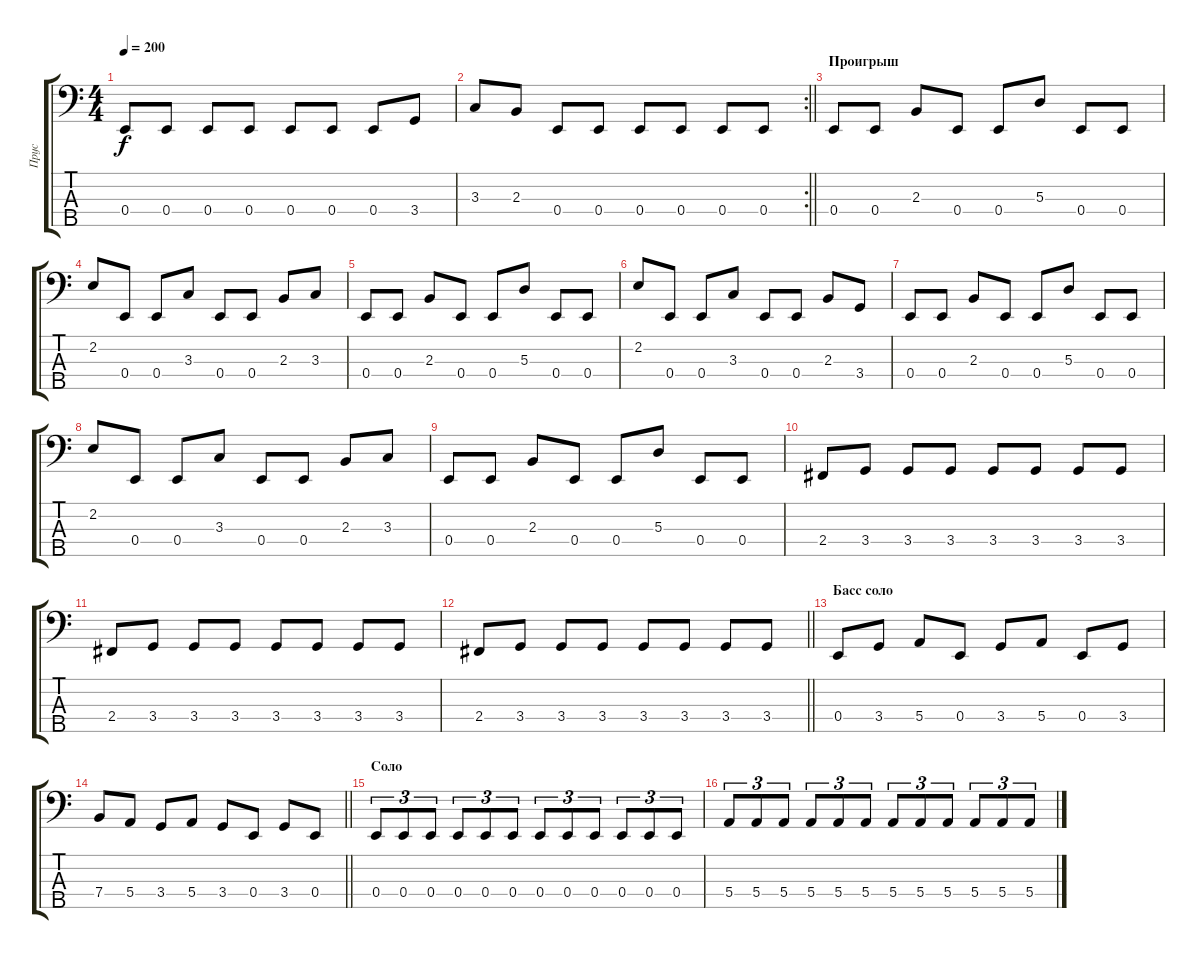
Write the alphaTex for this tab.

\track ("Прус" "Прус") {instrument electricbassfinger}
\staff {score tabs}
\tuning (G2 D2 A1 E1 B0) {hide}
\ts (4 4)
\tempo 200
\clef f4
\ks c
0.4.8{dy f} 0.4.8 0.4.8 0.4.8 0.4.8 0.4.8 0.4.8 3.4.8 |
\rc 2
\barLineRight lightlight
3.3.8 2.3.8 0.4.8 0.4.8 0.4.8 0.4.8 0.4.8 0.4.8 |
\section ("" "Проигрыш")
0.4.8 0.4.8 2.3.8 0.4.8 0.4.8 5.3.8 0.4.8 0.4.8 |
2.2.8 0.4.8 0.4.8 3.3.8 0.4.8 0.4.8 2.3.8 3.3.8 |
0.4.8 0.4.8 2.3.8 0.4.8 0.4.8 5.3.8 0.4.8 0.4.8 |
2.2.8 0.4.8 0.4.8 3.3.8 0.4.8 0.4.8 2.3.8 3.4.8 |
0.4.8 0.4.8 2.3.8 0.4.8 0.4.8 5.3.8 0.4.8 0.4.8 |
2.2.8 0.4.8 0.4.8 3.3.8 0.4.8 0.4.8 2.3.8 3.3.8 |
0.4.8 0.4.8 2.3.8 0.4.8 0.4.8 5.3.8 0.4.8 0.4.8 |
2.4.8 3.4.8 3.4.8 3.4.8 3.4.8 3.4.8 3.4.8 3.4.8 |
2.4.8 3.4.8 3.4.8 3.4.8 3.4.8 3.4.8 3.4.8 3.4.8 |
\barLineRight lightlight
2.4.8 3.4.8 3.4.8 3.4.8 3.4.8 3.4.8 3.4.8 3.4.8 |
\section ("" "Басс соло")
0.4.8 3.4.8 5.4.8 0.4.8 3.4.8 5.4.8 0.4.8 3.4.8 |
\barLineRight lightlight
7.4.8 5.4.8 3.4.8 5.4.8 3.4.8 0.4.8 3.4.8 0.4.8 |
\section ("" "Соло")
0.4.8{tu (3 2)} 0.4.8{tu (3 2)} 0.4.8{tu (3 2)} 0.4.8{tu (3 2)} 0.4.8{tu (3 2)} 0.4.8{tu (3 2)} 0.4.8{tu (3 2)} 0.4.8{tu (3 2)} 0.4.8{tu (3 2)} 0.4.8{tu (3 2)} 0.4.8{tu (3 2)} 0.4.8{tu (3 2)} |
5.4.8{tu (3 2)} 5.4.8{tu (3 2)} 5.4.8{tu (3 2)} 5.4.8{tu (3 2)} 5.4.8{tu (3 2)} 5.4.8{tu (3 2)} 5.4.8{tu (3 2)} 5.4.8{tu (3 2)} 5.4.8{tu (3 2)} 5.4.8{tu (3 2)} 5.4.8{tu (3 2)} 5.4.8{tu (3 2)}
